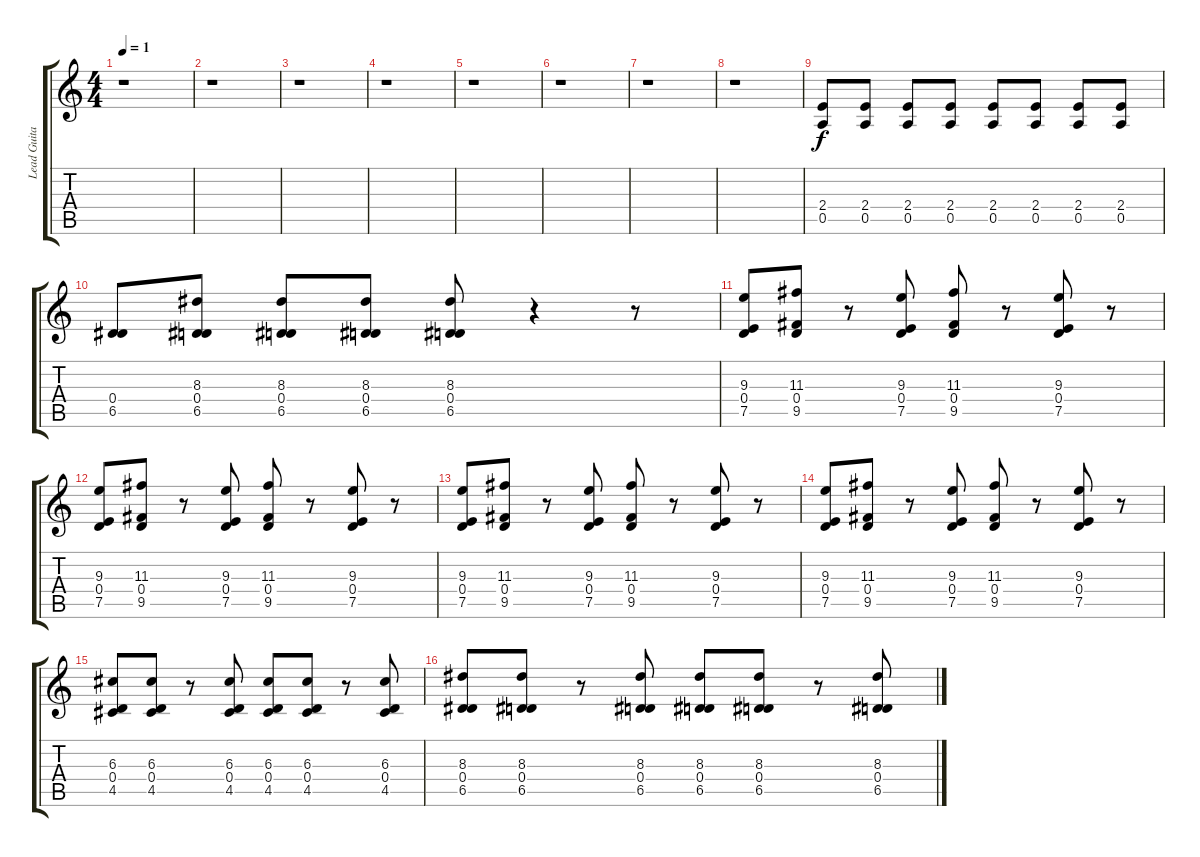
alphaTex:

\track ("Lead Guitar 2" "Lead Guita") {instrument distortionguitar}
\staff {score tabs}
\tuning (E4 B3 G3 D3 A2 D2) {hide}
\ts (4 4)
\tempo 1
\clef g2
\ks c
r.1{dy f} |
r.1 |
r.1 |
r.1 |
r.1 |
r.1 |
r.1 |
r.1 |
(2.4 0.5).8 (2.4 0.5).8 (2.4 0.5).8 (2.4 0.5).8 (2.4 0.5).8 (2.4 0.5).8 (2.4 0.5).8 (2.4 0.5).8 |
(0.4 6.5).8 (8.3 0.4 6.5).8 (8.3 0.4 6.5).8 (8.3 0.4 6.5).8 (8.3 0.4 6.5).8 r.4 r.8 |
(9.3 0.4 7.5).8 (11.3 0.4 9.5).8 r.8 (9.3 0.4 7.5).8 (11.3 0.4 9.5).8 r.8 (9.3 0.4 7.5).8 r.8 |
(9.3 0.4 7.5).8 (11.3 0.4 9.5).8 r.8 (9.3 0.4 7.5).8 (11.3 0.4 9.5).8 r.8 (9.3 0.4 7.5).8 r.8 |
(9.3 0.4 7.5).8 (11.3 0.4 9.5).8 r.8 (9.3 0.4 7.5).8 (11.3 0.4 9.5).8 r.8 (9.3 0.4 7.5).8 r.8 |
(9.3 0.4 7.5).8 (11.3 0.4 9.5).8 r.8 (9.3 0.4 7.5).8 (11.3 0.4 9.5).8 r.8 (9.3 0.4 7.5).8 r.8 |
(6.3 0.4 4.5).8 (6.3 0.4 4.5).8 r.8 (6.3 0.4 4.5).8 (6.3 0.4 4.5).8 (6.3 0.4 4.5).8 r.8 (6.3 0.4 4.5).8 |
(8.3 0.4 6.5).8 (8.3 0.4 6.5).8 r.8 (8.3 0.4 6.5).8 (8.3 0.4 6.5).8 (8.3 0.4 6.5).8 r.8 (8.3 0.4 6.5).8
